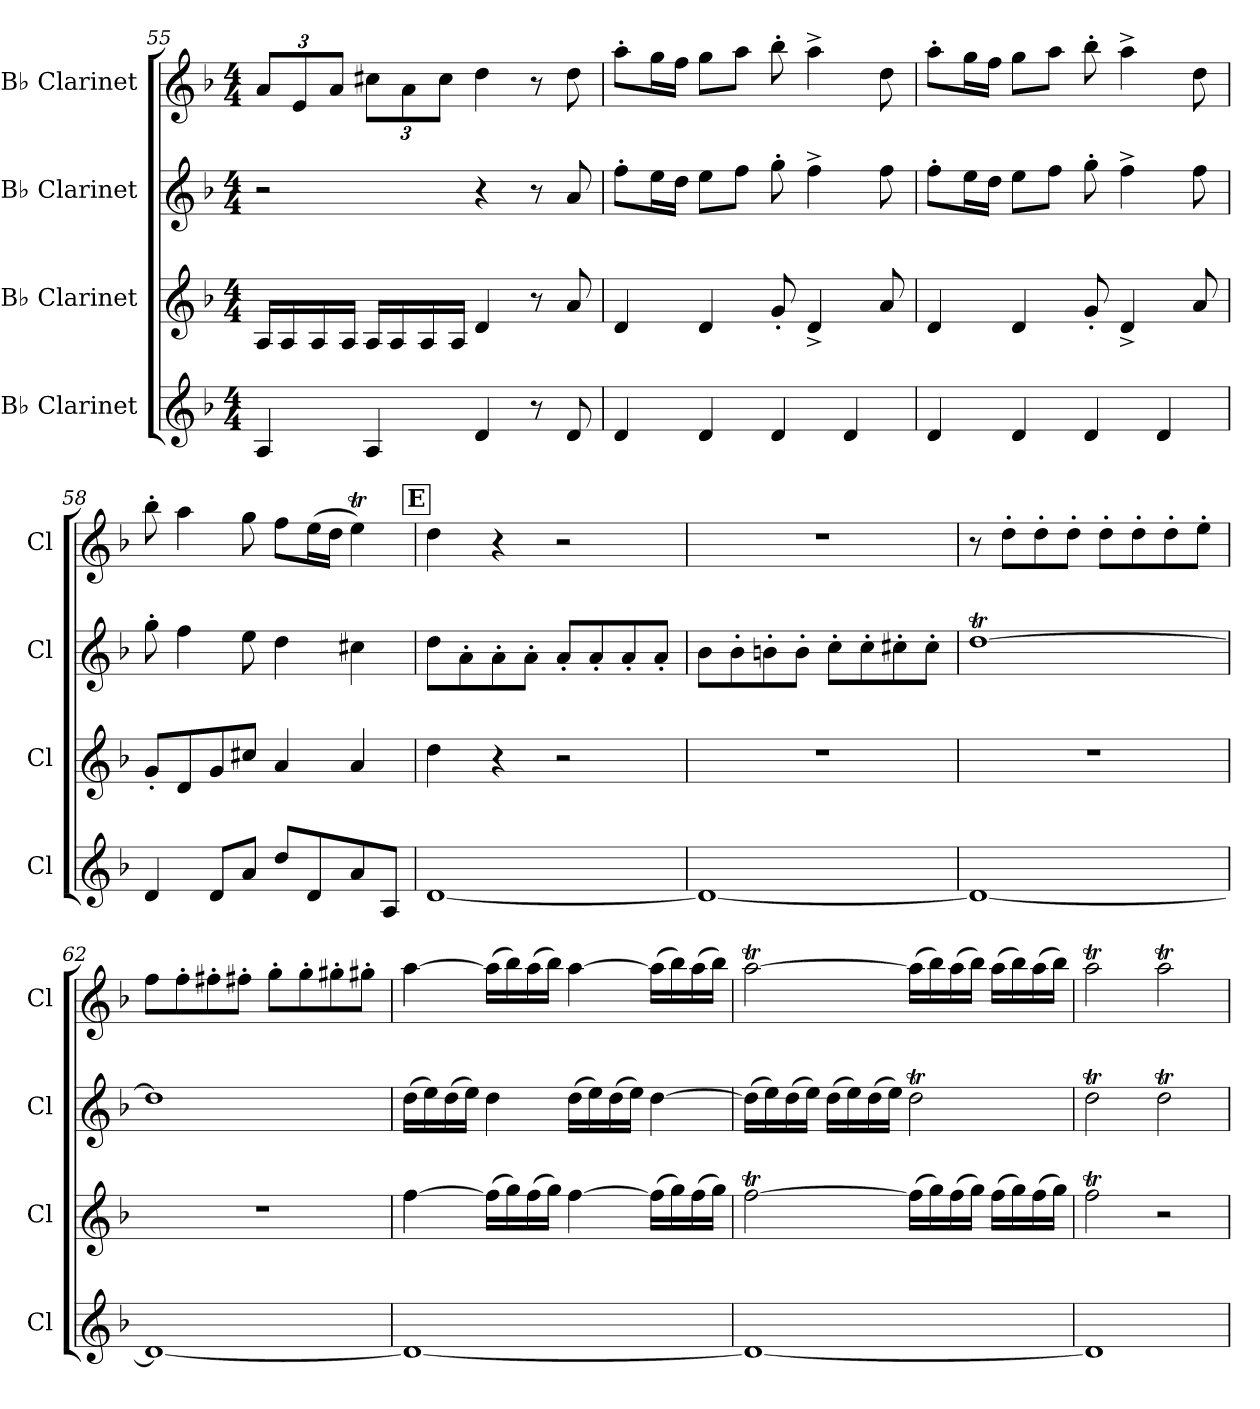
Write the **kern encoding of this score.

**kern	**kern	**kern	**kern
*part4	*part3	*part2	*part1
*staff4	*staff3	*staff2	*staff1
*I"B♭ Clarinet	*I"B♭ Clarinet	*I"B♭ Clarinet	*I"B♭ Clarinet
*I'Cl	*I'Cl	*I'Cl	*I'Cl
*clefG2	*clefG2	*clefG2	*clefG2
*ITrd1c2	*ITrd1c2	*ITrd1c2	*ITrd1c2
*k[b-e-a-]	*k[b-e-a-]	*k[b-e-a-]	*k[b-e-a-]
*M4/4	*M4/4	*M4/4	*M4/4
*	*	*	*Xbrackettup
=55	=55	=55	=55
4G/	16G/LL	2r	12g/L
.	16G/	.	.
.	.	.	12d/
.	16G/	.	.
.	.	.	12g/J
.	16G/JJ	.	.
4G/	16G/LL	.	12bn\L
.	16G/	.	.
.	.	.	12g\
.	16G/	.	.
.	.	.	12b\J
.	16G/JJ	.	.
4c/	4c/	4r	4cc\
8r	8r	8r	8r
8c/	8g/	8g/	8cc\
!!LO:PB:g=z
=56	=56	=56	=56
4c/	4c/	8ee-'\L	8gg'\L
.	.	16dd\L	16ff\L
.	.	16cc\JJ	16ee-\JJ
4c/	4c/	8dd\L	8ff\L
.	.	8ee-\J	8gg\J
4c/	8f'/	8ff'\	8aa-'\
.	4c^/	4ee-^\	4gg^\
4c/	.	.	.
.	8g/	8ee-\	8cc\
=57	=57	=57	=57
4c/	4c/	8ee-'\L	8gg'\L
.	.	16dd\L	16ff\L
.	.	16cc\JJ	16ee-\JJ
4c/	4c/	8dd\L	8ff\L
.	.	8ee-\J	8gg\J
4c/	8f'/	8ff'\	8aa-'\
.	4c^/	4ee-^\	4gg^\
4c/	.	.	.
.	8g/	8ee-\	8cc\
=58	=58	=58	=58
4c/	8f'/L	8ff'\	8aa-'\
.	8c/	4ee-\	4gg\
8c/L	8f/	.	.
8g/J	8bn/J	8dd\	8ff\
8cc/L	4g/	4cc\	8ee-\L
8c/	.	.	(>16dd\L
.	.	.	16cc\JJ
8g/	4g/	4bn\	4ddt\)
8G/J	.	.	.
!!LO:REH:place=s1:a:B:fs=14:t=E
=59	=59	=59	=59
[1c	4cc\	8cc\L	4cc\
.	.	8g'\	.
.	4r	8g'\	4r
.	.	8g'\J	.
.	2r	8g'/L	2r
.	.	8g'/	.
.	.	8g'/	.
.	.	8g'/J	.
=60	=60	=60	=60
1c_	1r	8a-\L	1r
.	.	8a-'\	.
.	.	8an'\	.
.	.	8a'\J	.
.	.	8b-'\L	.
.	.	8b-'\	.
.	.	8bn'\	.
.	.	8b'\J	.
=61	=61	=61	=61
1c_	1r	[1ccT	8r
.	.	.	8cc'\L
.	.	.	8cc'\
.	.	.	8cc'\J
.	.	.	8cc'\L
.	.	.	8cc'\
.	.	.	8cc'\
.	.	.	8dd'\J
!!LO:LB:g=z
=62	=62	=62	=62
1c_	1r	1cc]	8ee-\L
.	.	.	8ee-'\
.	.	.	8een'\
.	.	.	8een'\J
.	.	.	8ff'\L
.	.	.	8ff'\
.	.	.	8ff#X'\
.	.	.	8ff#X'\J
=63	=63	=63	=63
1c_	[4ee-\	(>16cc\LL	[4gg\
.	.	16dd\)	.
.	.	(>16cc\	.
.	.	16dd\JJ)	.
.	(>16ee-\LL]	4cc\	(>16gg\LL]
.	16ff\)	.	16aa-\)
.	(>16ee-\	.	(>16gg\
.	16ff\JJ)	.	16aa-\JJ)
.	[4ee-\	(>16cc\LL	[4gg\
.	.	16dd\)	.
.	.	(>16cc\	.
.	.	16dd\JJ)	.
.	(>16ee-\LL]	[4cc\	(>16gg\LL]
.	16ff\)	.	16aa-\)
.	(>16ee-\	.	(>16gg\
.	16ff\JJ)	.	16aa-\JJ)
=64	=64	=64	=64
1c_	[2ee-T\	(>16cc\LL]	[2ggt\
.	.	16dd\)	.
.	.	(>16cc\	.
.	.	16dd\JJ)	.
.	.	(>16cc\LL	.
.	.	16dd\)	.
.	.	(>16cc\	.
.	.	16dd\JJ)	.
.	(>16ee-\LL]	2ccT\	(>16gg\LL]
.	16ff\)	.	16aa-\)
.	(>16ee-\	.	(>16gg\
.	16ff\JJ)	.	16aa-\JJ)
.	(>16ee-\LL	.	(>16gg\LL
.	16ff\)	.	16aa-\)
.	(>16ee-\	.	(>16gg\
.	16ff\JJ)	.	16aa-\JJ)
=65	=65	=65	=65
1c]	2ee-T\	2ccT\	2ggt\
.	2r	2ccT\	2ggt\
=	=	=	=
*-	*-	*-	*-
